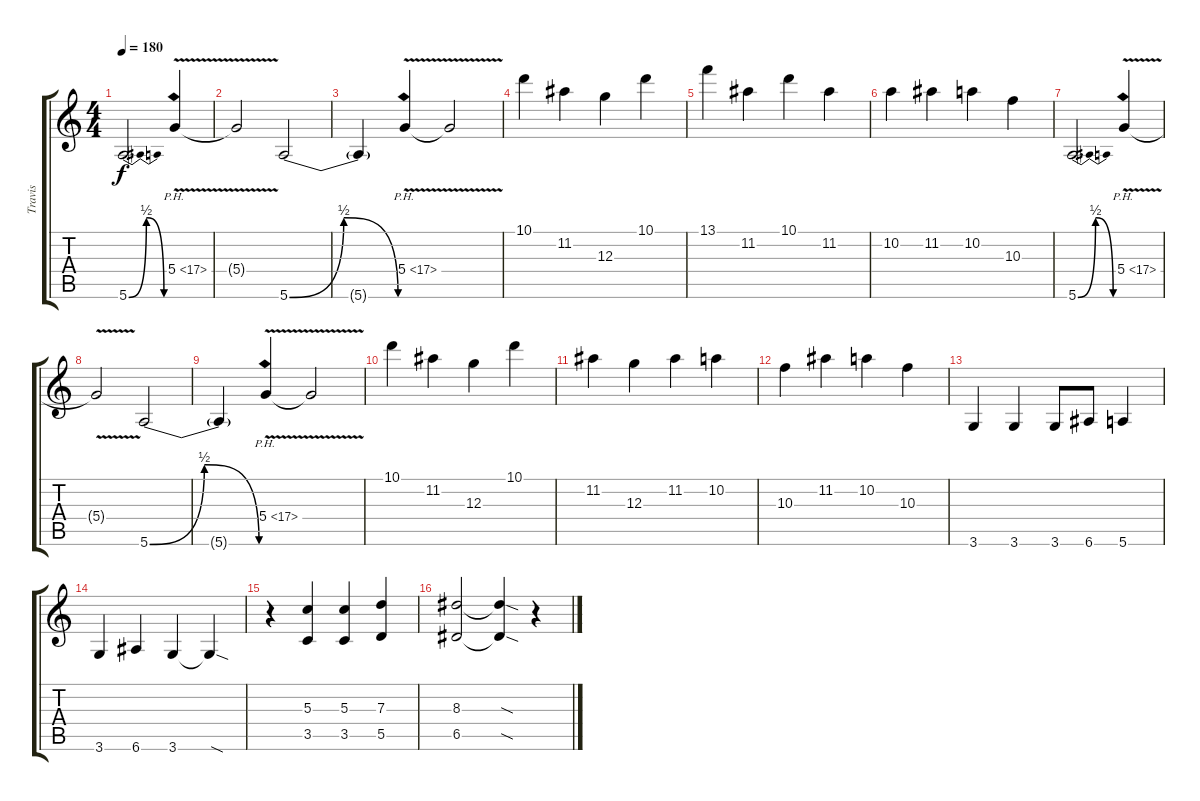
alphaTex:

\track ("Travis" "Travis") {instrument distortionguitar}
\staff {score tabs}
\tuning (E4 B3 G3 D3 A2 E2) {hide}
\ts (4 4)
\tempo 180
\clef g2
\ks c
5.6{be (bendrelease 0 0 30 2 30 2 60 0)}.2{d dy f} 5.4{ph 12 v}.4 |
5.4{t}.2 5.6{be (bendrelease 0 0 30 2 30 2 60 0)}.2 |
5.6{t}.4 5.4{ph 12 v}.4 5.4{t}.2 |
10.1.4 11.2.4 12.3.4 10.1.4 |
13.1.4 11.2.4 10.1.4 11.2.4 |
10.2.4 11.2.4 10.2.4 10.3.4 |
5.6{be (bendrelease 0 0 30 2 30 2 60 0)}.2{d} 5.4{ph 12 v}.4 |
5.4{t}.2 5.6{be (bendrelease 0 0 30 2 30 2 60 0)}.2 |
5.6{t}.4 5.4{ph 12 v}.4 5.4{t}.2 |
10.1.4 11.2.4 12.3.4 10.1.4 |
11.2.4 12.3.4 11.2.4 10.2.4 |
10.3.4 11.2.4 10.2.4 10.3.4 |
3.6.4 3.6.4 3.6.8 6.6.8 5.6.4 |
3.6.4 6.6.4 3.6.4 3.6{sod t}.4 |
r.4 (5.3 3.5).4 (5.3 3.5).4 (7.3 5.5).4 |
(8.3 6.5).2 (8.3{sod t} 6.5{sod t}).4 r.4
